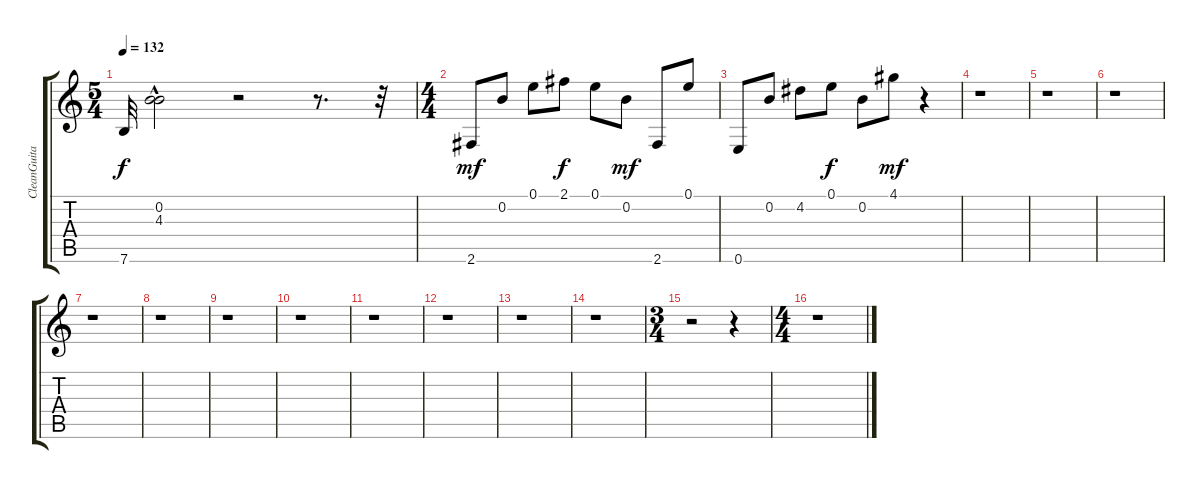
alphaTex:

\track ("CleanGuitar" "CleanGuita") {instrument electricguitarclean}
\staff {score tabs}
\tuning (E4 B3 G3 D3 A2 E2) {hide}
\ts (5 4)
\tempo 132
\clef g2
\ks c
7.6.32{dy f} (0.2{hac} 4.3).2 r.2 r.8{d} r.32 |
\ts (4 4)
2.6.8{dy mf} 0.2.8 0.1.8 2.1.8{dy f} 0.1.8 0.2.8{dy mf} 2.6.8 0.1.8 |
0.6.8 0.2.8 4.2.8 0.1.8{dy f} 0.2.8 4.1.8{dy mf} r.4 |
r.1 |
r.1 |
r.1 |
r.1 |
r.1 |
r.1 |
r.1 |
r.1 |
r.1 |
r.1 |
r.1 |
\ts (3 4)
r.2 r.4 |
\ts (4 4)
r.1
